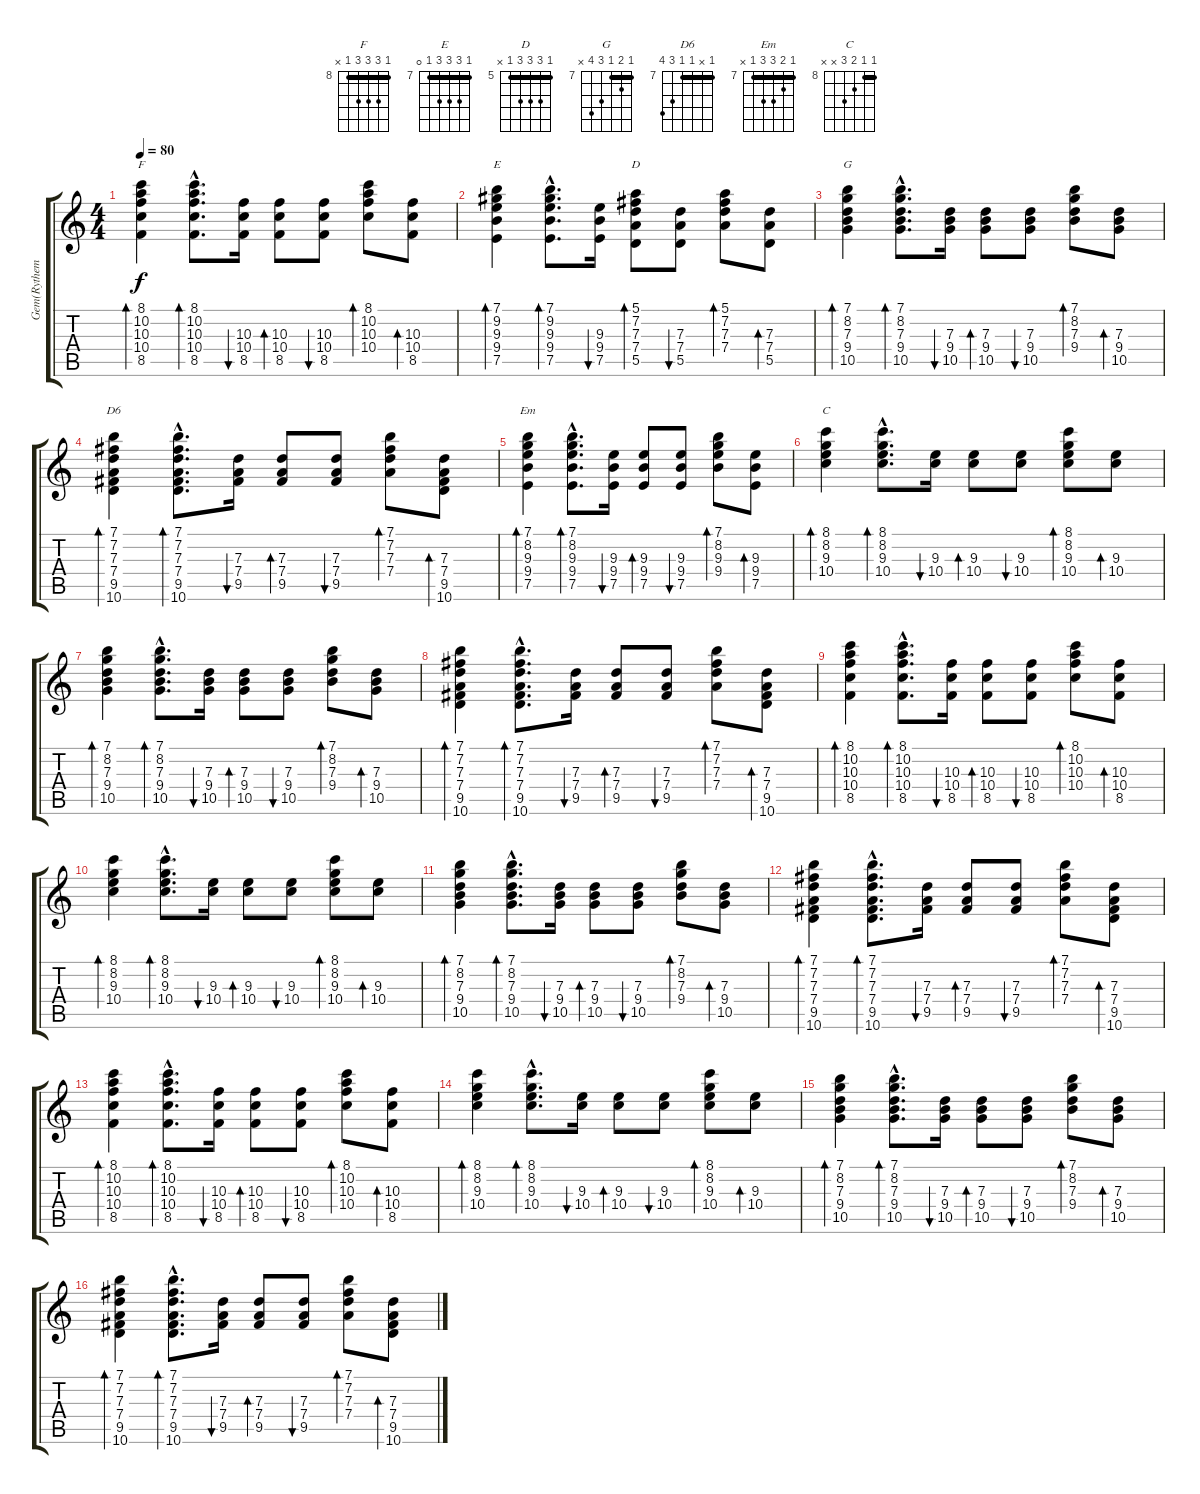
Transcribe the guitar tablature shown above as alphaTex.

\track ("Gem(Rythem1 Guitar)" "Gem(Rythem") {instrument acousticguitarsteel}
\staff {score tabs}
\tuning (E4 B3 G3 D3 A2 E2) {hide}
\chord ("F" 8 10 10 10 8 x) {firstfret 8 barre 8}
\chord ("E" 7 9 9 9 7 0) {firstfret 7 barre 7}
\chord ("D" 5 7 7 7 5 x) {firstfret 5 barre 5}
\chord ("G" 7 8 7 9 10 x) {firstfret 7 barre 7}
\chord ("D6" 7 x 7 7 9 10) {firstfret 7 barre 7}
\chord ("Em" 7 8 9 9 7 x) {firstfret 7 barre 7}
\chord ("C" 8 8 9 10 x x) {firstfret 8 barre 8}
\ts (4 4)
\tempo 80
\clef g2
\ks c
(8.1 10.2 10.3 10.4 8.5).4{bd 60 ch "F" dy f} (8.1{hac} 10.2{hac} 10.3{hac} 10.4{hac} 8.5{hac}).8{d bd 60} (10.3 10.4 8.5).16{bu 60} (10.3 10.4 8.5).8{bd 60} (10.3 10.4 8.5).8{bu 60} (8.1 10.2 10.3 10.4).8{bd 60} (10.3 10.4 8.5).8{bd 60} |
(7.1 9.2 9.3 9.4 7.5).4{bd 60 ch "E"} (7.1{hac} 9.2{hac} 9.3{hac} 9.4{hac} 7.5{hac}).8{d bd 60} (9.3 9.4 7.5).16{bu 60} (5.1 7.2 7.3 7.4 5.5).8{bd 60 ch "D"} (7.3 7.4 5.5).8{bu 60} (5.1 7.2 7.3 7.4).8{bd 60} (7.3 7.4 5.5).8{bd 60} |
(7.1 8.2 7.3 9.4 10.5).4{bd 60 ch "G"} (7.1{hac} 8.2{hac} 7.3{hac} 9.4{hac} 10.5{hac}).8{d bd 60} (7.3 9.4 10.5).16{bu 60} (7.3 9.4 10.5).8{bd 60} (7.3 9.4 10.5).8{bu 60} (7.1 8.2 7.3 9.4).8{bd 60} (7.3 9.4 10.5).8{bd 60} |
(7.1 7.2 7.3 7.4 9.5 10.6).4{bd 60 ch "D6"} (7.1{hac} 7.2{hac} 7.3{hac} 7.4{hac} 9.5{hac} 10.6{hac}).8{d bd 60} (7.3 7.4 9.5).16{bu 60} (7.3 7.4 9.5).8{bd 60} (7.3 7.4 9.5).8{bu 60} (7.1 7.2 7.3 7.4).8{bd 60} (7.3 7.4 9.5 10.6).8{bd 60} |
(7.1 8.2 9.3 9.4 7.5).4{bd 60 ch "Em"} (7.1{hac} 8.2{hac} 9.3{hac} 9.4{hac} 7.5{hac}).8{d bd 60} (9.3 9.4 7.5).16{bu 60} (9.3 9.4 7.5).8{bd 60} (9.3 9.4 7.5).8{bu 60} (7.1 8.2 9.3 9.4).8{bd 60} (9.3 9.4 7.5).8{bd 60} |
(8.1 8.2 9.3 10.4).4{bd 60 ch "C"} (8.1{hac} 8.2{hac} 9.3{hac} 10.4{hac}).8{d bd 60} (9.3 10.4).16{bu 60} (9.3 10.4).8{bd 60} (9.3 10.4).8{bu 60} (8.1 8.2 9.3 10.4).8{bd 60} (9.3 10.4).8{bd 60} |
(7.1 8.2 7.3 9.4 10.5).4{bd 60} (7.1{hac} 8.2{hac} 7.3{hac} 9.4{hac} 10.5{hac}).8{d bd 60} (7.3 9.4 10.5).16{bu 60} (7.3 9.4 10.5).8{bd 60} (7.3 9.4 10.5).8{bu 60} (7.1 8.2 7.3 9.4).8{bd 60} (7.3 9.4 10.5).8{bd 60} |
(7.1 7.2 7.3 7.4 9.5 10.6).4{bd 60} (7.1{hac} 7.2{hac} 7.3{hac} 7.4{hac} 9.5{hac} 10.6{hac}).8{d bd 60} (7.3 7.4 9.5).16{bu 60} (7.3 7.4 9.5).8{bd 60} (7.3 7.4 9.5).8{bu 60} (7.1 7.2 7.3 7.4).8{bd 60} (7.3 7.4 9.5 10.6).8{bd 60} |
(8.1 10.2 10.3 10.4 8.5).4{bd 60} (8.1{hac} 10.2{hac} 10.3{hac} 10.4{hac} 8.5{hac}).8{d bd 60} (10.3 10.4 8.5).16{bu 60} (10.3 10.4 8.5).8{bd 60} (10.3 10.4 8.5).8{bu 60} (8.1 10.2 10.3 10.4).8{bd 60} (10.3 10.4 8.5).8{bd 60} |
(8.1 8.2 9.3 10.4).4{bd 60} (8.1{hac} 8.2{hac} 9.3{hac} 10.4{hac}).8{d bd 60} (9.3 10.4).16{bu 60} (9.3 10.4).8{bd 60} (9.3 10.4).8{bu 60} (8.1 8.2 9.3 10.4).8{bd 60} (9.3 10.4).8{bd 60} |
(7.1 8.2 7.3 9.4 10.5).4{bd 60} (7.1{hac} 8.2{hac} 7.3{hac} 9.4{hac} 10.5{hac}).8{d bd 60} (7.3 9.4 10.5).16{bu 60} (7.3 9.4 10.5).8{bd 60} (7.3 9.4 10.5).8{bu 60} (7.1 8.2 7.3 9.4).8{bd 60} (7.3 9.4 10.5).8{bd 60} |
(7.1 7.2 7.3 7.4 9.5 10.6).4{bd 60} (7.1{hac} 7.2{hac} 7.3{hac} 7.4{hac} 9.5{hac} 10.6{hac}).8{d bd 60} (7.3 7.4 9.5).16{bu 60} (7.3 7.4 9.5).8{bd 60} (7.3 7.4 9.5).8{bu 60} (7.1 7.2 7.3 7.4).8{bd 60} (7.3 7.4 9.5 10.6).8{bd 60} |
(8.1 10.2 10.3 10.4 8.5).4{bd 60} (8.1{hac} 10.2{hac} 10.3{hac} 10.4{hac} 8.5{hac}).8{d bd 60} (10.3 10.4 8.5).16{bu 60} (10.3 10.4 8.5).8{bd 60} (10.3 10.4 8.5).8{bu 60} (8.1 10.2 10.3 10.4).8{bd 60} (10.3 10.4 8.5).8{bd 60} |
(8.1 8.2 9.3 10.4).4{bd 60} (8.1{hac} 8.2{hac} 9.3{hac} 10.4{hac}).8{d bd 60} (9.3 10.4).16{bu 60} (9.3 10.4).8{bd 60} (9.3 10.4).8{bu 60} (8.1 8.2 9.3 10.4).8{bd 60} (9.3 10.4).8{bd 60} |
(7.1 8.2 7.3 9.4 10.5).4{bd 60} (7.1{hac} 8.2{hac} 7.3{hac} 9.4{hac} 10.5{hac}).8{d bd 60} (7.3 9.4 10.5).16{bu 60} (7.3 9.4 10.5).8{bd 60} (7.3 9.4 10.5).8{bu 60} (7.1 8.2 7.3 9.4).8{bd 60} (7.3 9.4 10.5).8{bd 60} |
(7.1 7.2 7.3 7.4 9.5 10.6).4{bd 60} (7.1{hac} 7.2{hac} 7.3{hac} 7.4{hac} 9.5{hac} 10.6{hac}).8{d bd 60} (7.3 7.4 9.5).16{bu 60} (7.3 7.4 9.5).8{bd 60} (7.3 7.4 9.5).8{bu 60} (7.1 7.2 7.3 7.4).8{bd 60} (7.3 7.4 9.5 10.6).8{bd 60}
